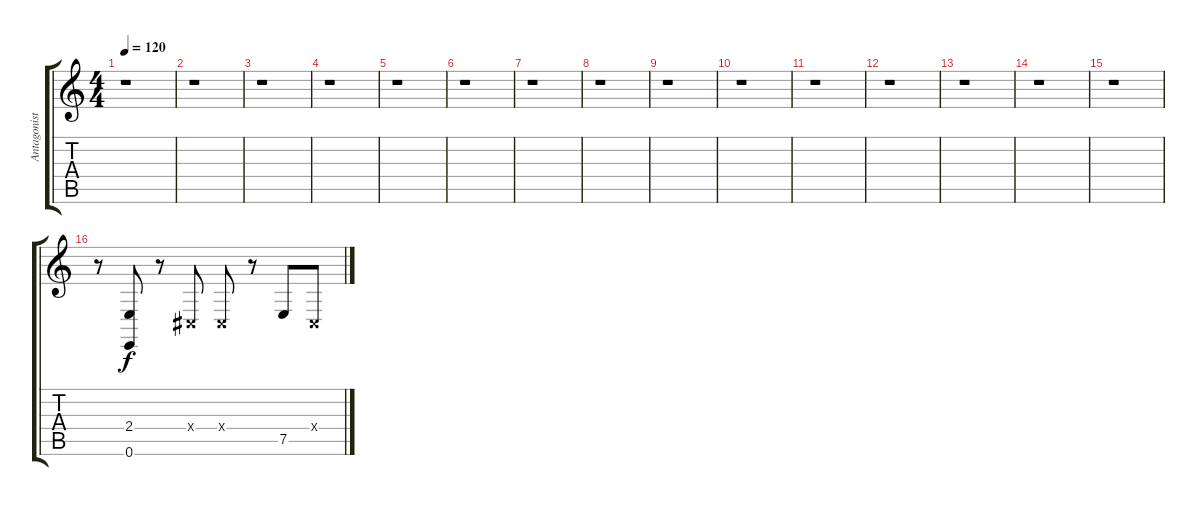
\track ("Antagonist Robot Guard" "Antagonist") {instrument altosax}
\staff {score tabs}
\tuning (E4 B3 G3 D3 A2 E2) {hide}
\ts (4 4)
\tempo 120
\clef g2
\ks c
r.1{dy f instrument altosax} |
r.1 |
r.1 |
r.1 |
r.1 |
r.1 |
r.1 |
r.1 |
r.1 |
r.1 |
r.1 |
r.1 |
r.1 |
r.1 |
r.1 |
r.8 (2.4 0.6).8 r.8 -1.4{x}.8 -1.4{x}.8 r.8 7.5.8 -1.4{x}.8
